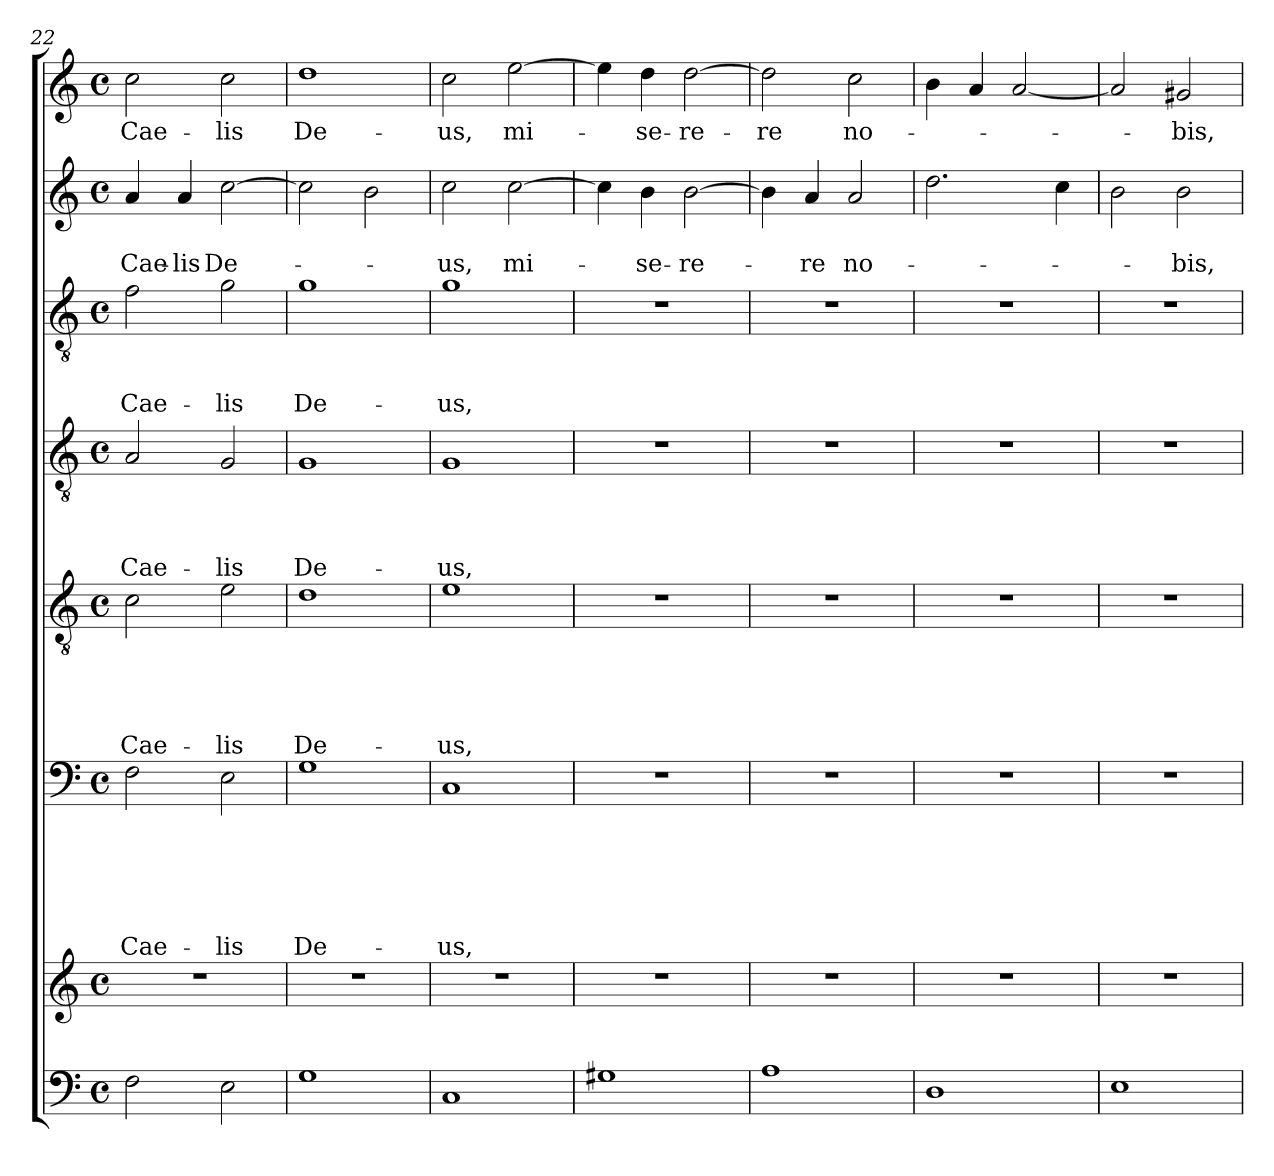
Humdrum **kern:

**kern	**kern	**kern	**text	**text	**text	**text	**text	**text	**kern	**text	**text	**text	**text	**text	**kern	**text	**text	**text	**text	**kern	**text	**text	**text	**kern	**text	**text	**kern	**text
*part8	*part7	*part6	*part6	*part6	*part6	*part6	*part6	*part6	*part5	*part5	*part5	*part5	*part5	*part5	*part4	*part4	*part4	*part4	*part4	*part3	*part3	*part3	*part3	*part2	*part2	*part2	*part1	*part1
*staff8	*staff7	*staff6	*staff6	*staff6	*staff6	*staff6	*staff6	*staff6	*staff5	*staff5	*staff5	*staff5	*staff5	*staff5	*staff4	*staff4	*staff4	*staff4	*staff4	*staff3	*staff3	*staff3	*staff3	*staff2	*staff2	*staff2	*staff1	*staff1
*clefF4	*clefG2	*clefF4	*	*	*	*	*	*	*clefGv2	*	*	*	*	*	*clefGv2	*	*	*	*	*clefGv2	*	*	*	*clefG2	*	*	*clefG2	*
*k[]	*k[]	*k[]	*	*	*	*	*	*	*k[]	*	*	*	*	*	*k[]	*	*	*	*	*k[]	*	*	*	*k[]	*	*	*k[]	*
*C:	*C:	*C:	*	*	*	*	*	*	*C:	*	*	*	*	*	*C:	*	*	*	*	*C:	*	*	*	*C:	*	*	*C:	*
*M4/4	*M4/4	*M4/4	*	*	*	*	*	*	*M4/4	*	*	*	*	*	*M4/4	*	*	*	*	*M4/4	*	*	*	*M4/4	*	*	*M4/4	*
*met(c)	*met(c)	*met(c)	*	*	*	*	*	*	*met(c)	*	*	*	*	*	*met(c)	*	*	*	*	*met(c)	*	*	*	*met(c)	*	*	*met(c)	*
=22	=22	=22	=22	=22	=22	=22	=22	=22	=22	=22	=22	=22	=22	=22	=22	=22	=22	=22	=22	=22	=22	=22	=22	=22	=22	=22	=22	=22
!	!	!	!	!	!	!	!	!LO:LY:b	!	!	!	!	!	!LO:LY:b	!	!	!	!	!LO:LY:b	!	!	!	!LO:LY:b	!	!	!LO:LY:b	!	!LO:LY:b
2F\	1r	2F\	.	.	.	.	.	Cae-	2c\	.	.	.	.	Cae-	2A/	.	.	.	Cae-	2f\	.	.	Cae-	4a/	.	Cae-	2cc\	Cae-
!	!	!	!	!	!	!	!	!	!	!	!	!	!	!	!	!	!	!	!	!	!	!	!	!	!	!LO:LY:b	!	!
.	.	.	.	.	.	.	.	.	.	.	.	.	.	.	.	.	.	.	.	.	.	.	.	4a/	.	-lis	.	.
!	!	!	!	!	!	!	!	!LO:LY:b	!	!	!	!	!	!LO:LY:b	!	!	!	!	!LO:LY:b	!	!	!	!LO:LY:b	!	!	!LO:LY:b	!	!LO:LY:b
2E\	.	2E\	.	.	.	.	.	-lis	2e\	.	.	.	.	-lis	2G/	.	.	.	-lis	2g\	.	.	-lis	[2cc\	.	De-	2cc\	-lis
=23	=23	=23	=23	=23	=23	=23	=23	=23	=23	=23	=23	=23	=23	=23	=23	=23	=23	=23	=23	=23	=23	=23	=23	=23	=23	=23	=23	=23
!	!	!	!	!	!	!	!	!LO:LY:b	!	!	!	!	!	!LO:LY:b	!	!	!	!	!LO:LY:b	!	!	!	!LO:LY:b	!	!	!	!	!LO:LY:b
1G	1r	1G	.	.	.	.	.	De-	1d	.	.	.	.	De-	1G	.	.	.	De-	1g	.	.	De-	2cc\]	.	.	1dd	De-
.	.	.	.	.	.	.	.	.	.	.	.	.	.	.	.	.	.	.	.	.	.	.	.	2b\	.	.	.	.
=24	=24	=24	=24	=24	=24	=24	=24	=24	=24	=24	=24	=24	=24	=24	=24	=24	=24	=24	=24	=24	=24	=24	=24	=24	=24	=24	=24	=24
!	!	!	!	!	!	!	!	!LO:LY:b	!	!	!	!	!	!LO:LY:b	!	!	!	!	!LO:LY:b	!	!	!	!LO:LY:b	!	!	!LO:LY:b	!	!LO:LY:b
1C	1r	1C	.	.	.	.	.	-us,	1e	.	.	.	.	-us,	1G	.	.	.	-us,	1g	.	.	-us,	2cc\	.	-us,	2cc\	-us,
!	!	!	!	!	!	!	!	!	!	!	!	!	!	!	!	!	!	!	!	!	!	!	!	!	!	!LO:LY:b	!	!LO:LY:b
.	.	.	.	.	.	.	.	.	.	.	.	.	.	.	.	.	.	.	.	.	.	.	.	[2cc\	.	mi-	[2ee\	mi-
=25	=25	=25	=25	=25	=25	=25	=25	=25	=25	=25	=25	=25	=25	=25	=25	=25	=25	=25	=25	=25	=25	=25	=25	=25	=25	=25	=25	=25
1G#X	1r	1r	.	.	.	.	.	.	1r	.	.	.	.	.	1r	.	.	.	.	1r	.	.	.	4cc\]	.	.	4ee\]	.
!	!	!	!	!	!	!	!	!	!	!	!	!	!	!	!	!	!	!	!	!	!	!	!	!	!	!LO:LY:b	!	!LO:LY:b
.	.	.	.	.	.	.	.	.	.	.	.	.	.	.	.	.	.	.	.	.	.	.	.	4b\	.	-se-	4dd\	-se-
!	!	!	!	!	!	!	!	!	!	!	!	!	!	!	!	!	!	!	!	!	!	!	!	!	!	!LO:LY:b	!	!LO:LY:b
.	.	.	.	.	.	.	.	.	.	.	.	.	.	.	.	.	.	.	.	.	.	.	.	[2b\	.	-re-	[2dd\	-re-
=26	=26	=26	=26	=26	=26	=26	=26	=26	=26	=26	=26	=26	=26	=26	=26	=26	=26	=26	=26	=26	=26	=26	=26	=26	=26	=26	=26	=26
!	!	!	!	!	!	!	!	!	!	!	!	!	!	!	!	!	!	!	!	!	!	!	!	!	!	!	!	!LO:LY:b
1A	1r	1r	.	.	.	.	.	.	1r	.	.	.	.	.	1r	.	.	.	.	1r	.	.	.	4b\]	.	.	2dd\]	-re
!	!	!	!	!	!	!	!	!	!	!	!	!	!	!	!	!	!	!	!	!	!	!	!	!	!	!LO:LY:b	!	!
.	.	.	.	.	.	.	.	.	.	.	.	.	.	.	.	.	.	.	.	.	.	.	.	4a/	.	-re	.	.
!	!	!	!	!	!	!	!	!	!	!	!	!	!	!	!	!	!	!	!	!	!	!	!	!	!	!LO:LY:b	!	!LO:LY:b
.	.	.	.	.	.	.	.	.	.	.	.	.	.	.	.	.	.	.	.	.	.	.	.	2a/	.	no-	2cc\	no-
!!LO:PB:g=z
=27	=27	=27	=27	=27	=27	=27	=27	=27	=27	=27	=27	=27	=27	=27	=27	=27	=27	=27	=27	=27	=27	=27	=27	=27	=27	=27	=27	=27
1D	1r	1r	.	.	.	.	.	.	1r	.	.	.	.	.	1r	.	.	.	.	1r	.	.	.	2.dd\	.	.	4b\	.
.	.	.	.	.	.	.	.	.	.	.	.	.	.	.	.	.	.	.	.	.	.	.	.	.	.	.	4a/	.
.	.	.	.	.	.	.	.	.	.	.	.	.	.	.	.	.	.	.	.	.	.	.	.	.	.	.	[2a/	.
.	.	.	.	.	.	.	.	.	.	.	.	.	.	.	.	.	.	.	.	.	.	.	.	4cc\	.	.	.	.
=28	=28	=28	=28	=28	=28	=28	=28	=28	=28	=28	=28	=28	=28	=28	=28	=28	=28	=28	=28	=28	=28	=28	=28	=28	=28	=28	=28	=28
1E	1r	1r	.	.	.	.	.	.	1r	.	.	.	.	.	1r	.	.	.	.	1r	.	.	.	2b\	.	.	2a/]	.
!	!	!	!	!	!	!	!	!	!	!	!	!	!	!	!	!	!	!	!	!	!	!	!	!	!	!LO:LY:b	!	!LO:LY:b
.	.	.	.	.	.	.	.	.	.	.	.	.	.	.	.	.	.	.	.	.	.	.	.	2b\	.	-bis,	2g#X/	-bis,
=	=	=	=	=	=	=	=	=	=	=	=	=	=	=	=	=	=	=	=	=	=	=	=	=	=	=	=	=
*-	*-	*-	*-	*-	*-	*-	*-	*-	*-	*-	*-	*-	*-	*-	*-	*-	*-	*-	*-	*-	*-	*-	*-	*-	*-	*-	*-	*-
